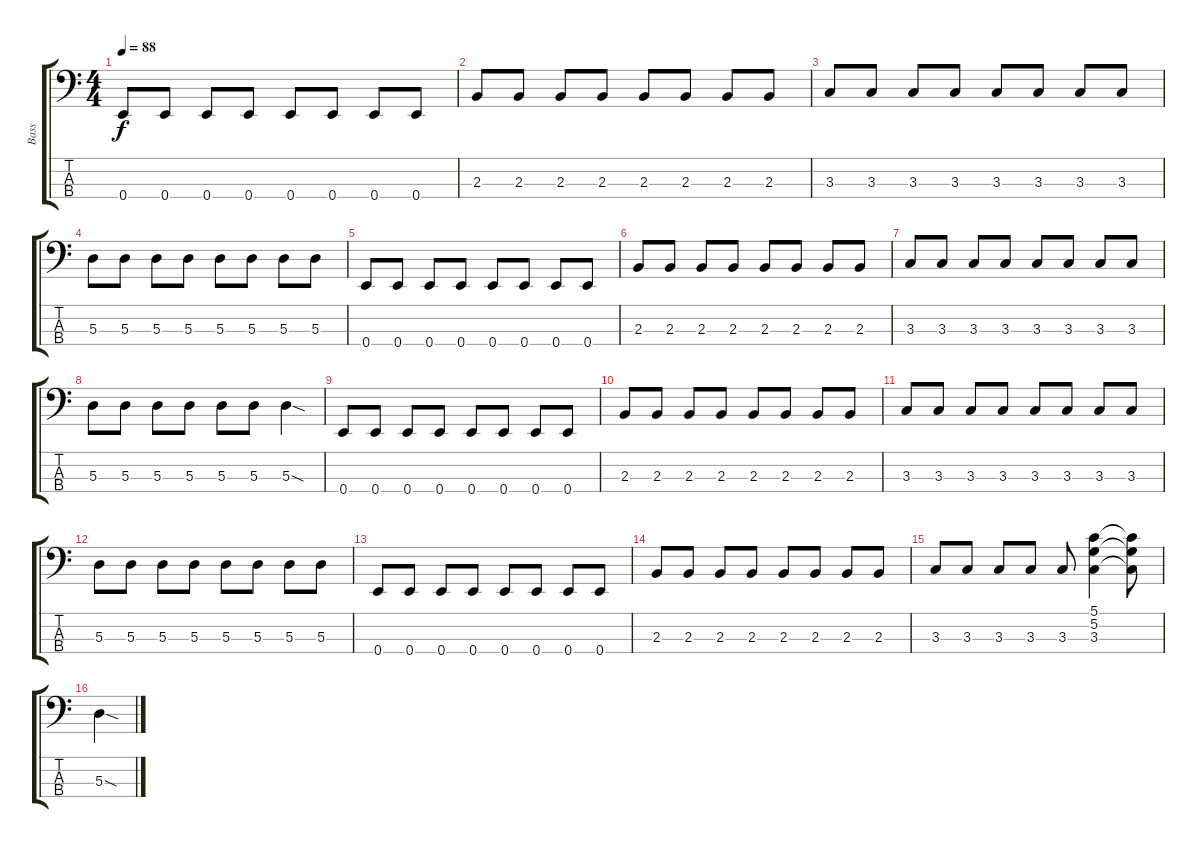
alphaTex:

\track ("Bass" "Bass") {instrument electricbassfinger}
\staff {score tabs}
\tuning (G2 D2 A1 E1) {hide}
\ts (4 4)
\tempo 88
\clef f4
\ks c
0.4.8{dy f} 0.4.8 0.4.8 0.4.8 0.4.8 0.4.8 0.4.8 0.4.8 |
2.3.8 2.3.8 2.3.8 2.3.8 2.3.8 2.3.8 2.3.8 2.3.8 |
3.3.8 3.3.8 3.3.8 3.3.8 3.3.8 3.3.8 3.3.8 3.3.8 |
5.3.8 5.3.8 5.3.8 5.3.8 5.3.8 5.3.8 5.3.8 5.3.8 |
0.4.8 0.4.8 0.4.8 0.4.8 0.4.8 0.4.8 0.4.8 0.4.8 |
2.3.8 2.3.8 2.3.8 2.3.8 2.3.8 2.3.8 2.3.8 2.3.8 |
3.3.8 3.3.8 3.3.8 3.3.8 3.3.8 3.3.8 3.3.8 3.3.8 |
5.3.8 5.3.8 5.3.8 5.3.8 5.3.8 5.3.8 5.3{sod}.4 |
0.4.8 0.4.8 0.4.8 0.4.8 0.4.8 0.4.8 0.4.8 0.4.8 |
2.3.8 2.3.8 2.3.8 2.3.8 2.3.8 2.3.8 2.3.8 2.3.8 |
3.3.8 3.3.8 3.3.8 3.3.8 3.3.8 3.3.8 3.3.8 3.3.8 |
5.3.8 5.3.8 5.3.8 5.3.8 5.3.8 5.3.8 5.3.8 5.3.8 |
0.4.8 0.4.8 0.4.8 0.4.8 0.4.8 0.4.8 0.4.8 0.4.8 |
2.3.8 2.3.8 2.3.8 2.3.8 2.3.8 2.3.8 2.3.8 2.3.8 |
3.3.8 3.3.8 3.3.8 3.3.8 3.3.8 (5.1 5.2 3.3).4 (5.1{t} 5.2{t} 3.3{t}).8 |
5.3{sod}.4
